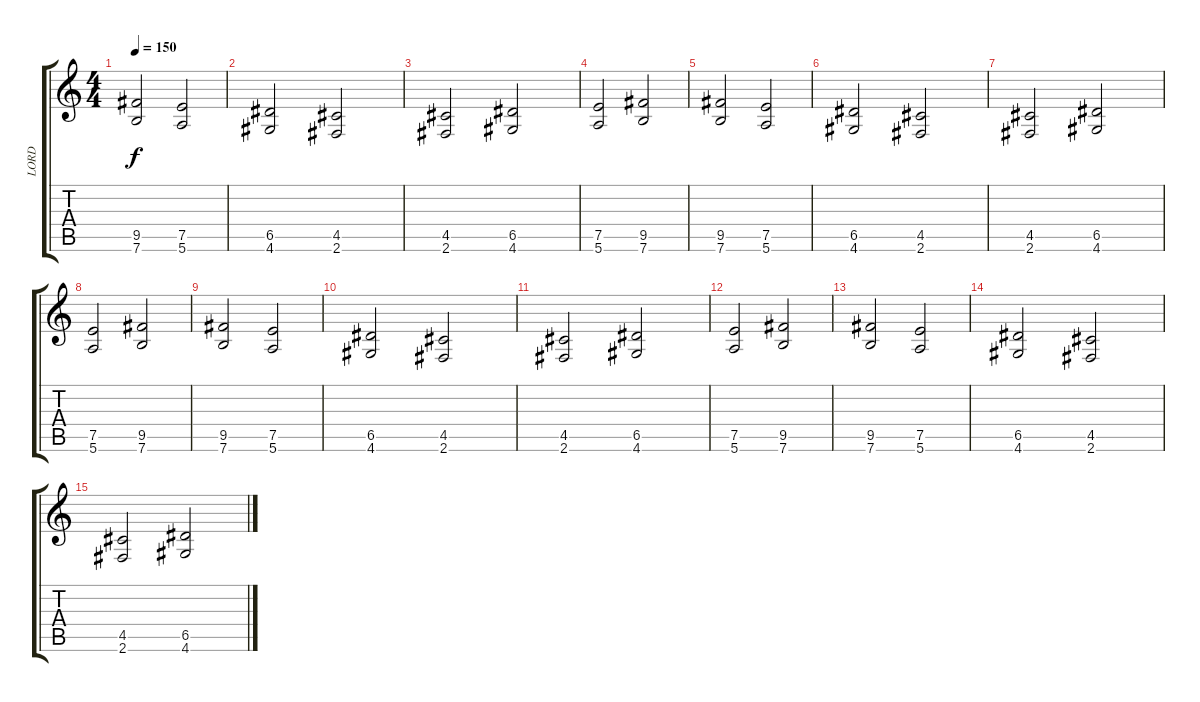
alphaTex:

\track ("LORD" "LORD") {instrument distortionguitar}
\staff {score tabs}
\tuning (E4 B3 G3 D3 A2 E2) {hide}
\ts (4 4)
\tempo 150
\clef g2
\ks c
(9.5 7.6).2{dy f} (7.5 5.6).2 |
(6.5 4.6).2 (4.5 2.6).2 |
(4.5 2.6).2 (6.5 4.6).2 |
(7.5 5.6).2 (9.5 7.6).2 |
(9.5 7.6).2 (7.5 5.6).2 |
(6.5 4.6).2 (4.5 2.6).2 |
(4.5 2.6).2 (6.5 4.6).2 |
(7.5 5.6).2 (9.5 7.6).2 |
(9.5 7.6).2 (7.5 5.6).2 |
(6.5 4.6).2 (4.5 2.6).2 |
(4.5 2.6).2 (6.5 4.6).2 |
(7.5 5.6).2 (9.5 7.6).2 |
(9.5 7.6).2 (7.5 5.6).2 |
(6.5 4.6).2 (4.5 2.6).2 |
(4.5 2.6).2 (6.5 4.6).2
